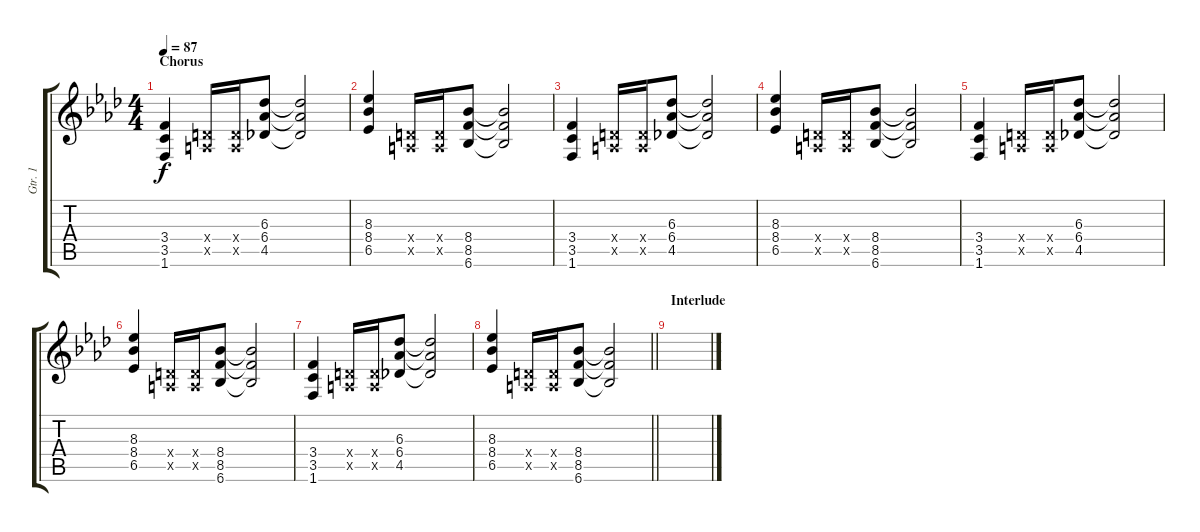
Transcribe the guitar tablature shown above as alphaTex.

\track ("Gtr. 1" "Gtr. 1") {instrument electricguitarjazz}
\staff {score tabs}
\tuning (E4 B3 G3 D3 A2 E2) {hide}
\ts (4 4)
\section ("" "Chorus")
\tempo 87
\clef g2
\ks fminor
(3.4 3.5 1.6).4{dy f} (0.4{x} 0.5{x}).16 (0.4{x} 0.5{x}).16 (6.3 6.4 4.5).8 (6.3{t} 6.4{t} 4.5{t}).2 |
(8.3 8.4 6.5).4 (0.4{x} 0.5{x}).16 (0.4{x} 0.5{x}).16 (8.4 8.5 6.6).8 (8.4{t} 8.5{t} 6.6{t}).2 |
(3.4 3.5 1.6).4 (0.4{x} 0.5{x}).16 (0.4{x} 0.5{x}).16 (6.3 6.4 4.5).8 (6.3{t} 6.4{t} 4.5{t}).2 |
(8.3 8.4 6.5).4 (0.4{x} 0.5{x}).16 (0.4{x} 0.5{x}).16 (8.4 8.5 6.6).8 (8.4{t} 8.5{t} 6.6{t}).2 |
(3.4 3.5 1.6).4 (0.4{x} 0.5{x}).16 (0.4{x} 0.5{x}).16 (6.3 6.4 4.5).8 (6.3{t} 6.4{t} 4.5{t}).2 |
(8.3 8.4 6.5).4 (0.4{x} 0.5{x}).16 (0.4{x} 0.5{x}).16 (8.4 8.5 6.6).8 (8.4{t} 8.5{t} 6.6{t}).2 |
(3.4 3.5 1.6).4 (0.4{x} 0.5{x}).16 (0.4{x} 0.5{x}).16 (6.3 6.4 4.5).8 (6.3{t} 6.4{t} 4.5{t}).2 |
\barLineRight lightlight
(8.3 8.4 6.5).4 (0.4{x} 0.5{x}).16 (0.4{x} 0.5{x}).16 (8.4 8.5 6.6).8 (8.4{t} 8.5{t} 6.6{t}).2 |
\section ("" "Interlude")
